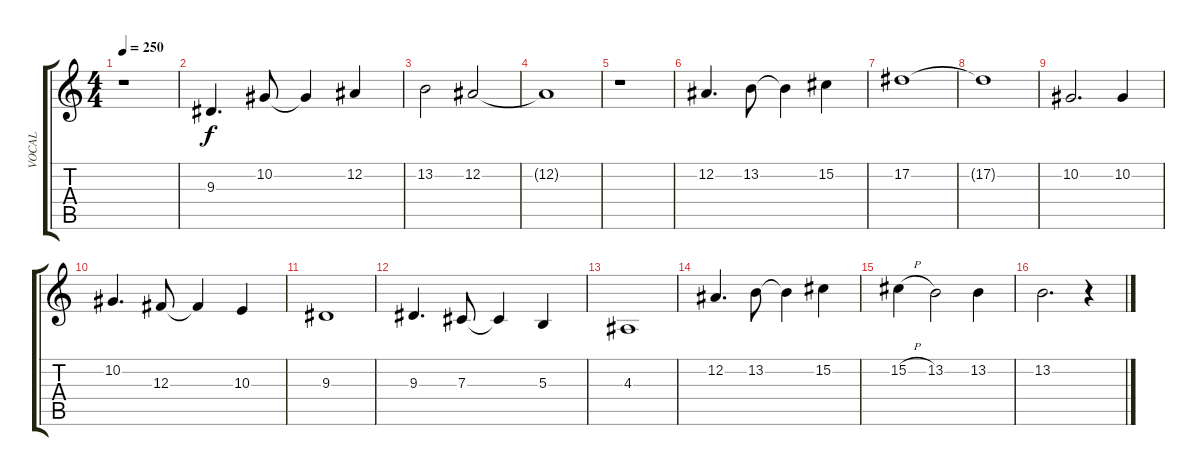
\track ("VOCAL" "VOCAL") {instrument stringensemble1}
\staff {score tabs}
\tuning (Eb4 Bb3 Gb3 Db3 Ab2 Eb2) {hide}
\ts (4 4)
\tempo 250
\clef g2
\ks aminor
r.1{dy f} |
9.3.4{d} 10.2.8 10.2{t}.4 12.2.4 |
13.2.2 12.2.2 |
12.2{t}.1 |
r.1 |
12.2.4{d} 13.2.8 13.2{t}.4 15.2.4 |
17.2.1 |
17.2{t}.1 |
10.2.2{d} 10.2.4 |
10.2.4{d} 12.3.8 12.3{t}.4 10.3.4 |
9.3.1 |
9.3.4{d} 7.3.8 7.3{t}.4 5.3.4 |
4.3.1 |
12.2.4{d} 13.2.8 13.2{t}.4 15.2.4 |
15.2{h}.4 13.2.2 13.2.4 |
13.2.2{d} r.4
